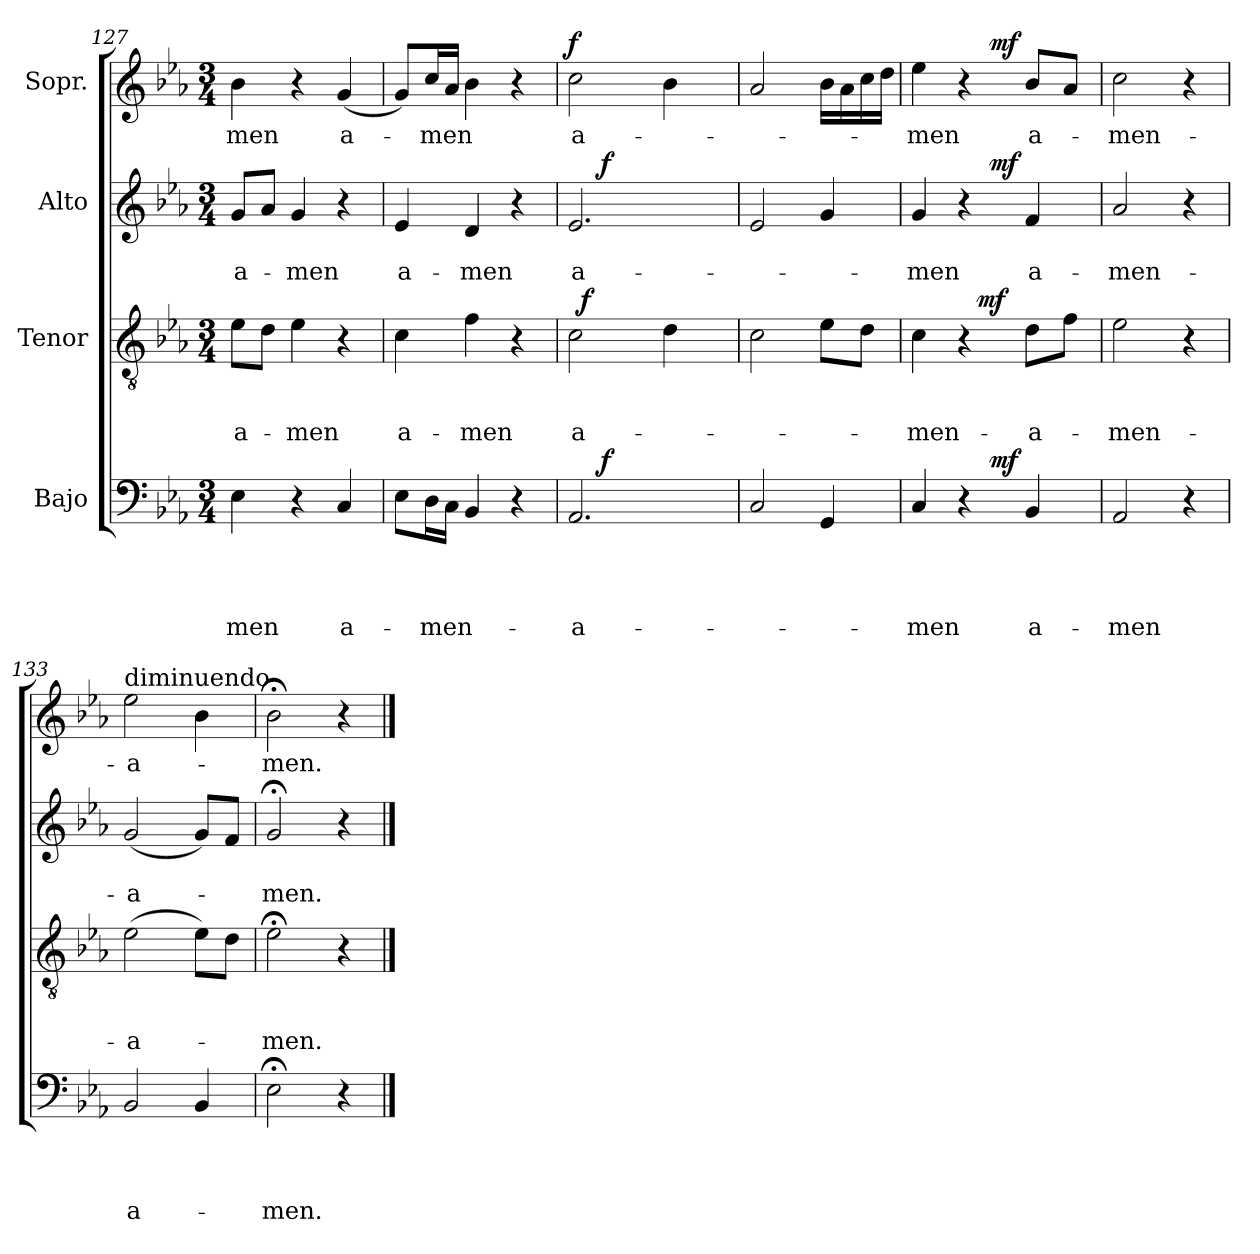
**kern	**text	**text	**text	**text	**dynam	**kern	**text	**text	**text	**dynam	**kern	**text	**text	**dynam	**kern	**text	**dynam
*part4	*part4	*part4	*part4	*part4	*part4	*part3	*part3	*part3	*part3	*part3	*part2	*part2	*part2	*part2	*part1	*part1	*part1
*staff4	*staff4	*staff4	*staff4	*staff4	*staff4	*staff3	*staff3	*staff3	*staff3	*staff3	*staff2	*staff2	*staff2	*staff2	*staff1	*staff1	*staff1
*I"Bajo	*	*	*	*	*	*I"Tenor	*	*	*	*	*I"Alto	*	*	*	*I"Sopr.	*	*
!!LO:LB:g=z
*clefF4	*	*	*	*	*	*clefGv2	*	*	*	*	*clefG2	*	*	*	*clefG2	*	*
*k[b-e-a-]	*	*	*	*	*	*k[b-e-a-]	*	*	*	*	*k[b-e-a-]	*	*	*	*k[b-e-a-]	*	*
*E-:	*	*	*	*	*	*E-:	*	*	*	*	*E-:	*	*	*	*E-:	*	*
*M3/4	*	*	*	*	*	*M3/4	*	*	*	*	*M3/4	*	*	*	*M3/4	*	*
=127	=127	=127	=127	=127	=127	=127	=127	=127	=127	=127	=127	=127	=127	=127	=127	=127	=127
!	!	!	!	!LO:LY:b	!	!	!	!	!LO:LY:b:rj	!	!	!	!LO:LY:b:rj	!	!	!LO:LY:b	!
4E-\	.	.	.	-men	.	8e-\L	.	.	a-	.	8g/L	.	a-	.	4b-\	-men	.
.	.	.	.	.	.	8d\J	.	.	.	.	8a-/J	.	.	.	.	.	.
!	!	!	!	!	!	!	!	!	!LO:LY:b	!	!	!	!LO:LY:b	!	!	!	!
4r	.	.	.	.	.	4e-\	.	.	-men	.	4g/	.	-men	.	4r	.	.
!	!	!	!	!LO:LY:b:rj	!	!	!	!	!	!	!	!	!	!	!	!LO:LY:b	!
4C/	.	.	.	a-	.	4r	.	.	.	.	4r	.	.	.	(<4g/	a-	.
=128	=128	=128	=128	=128	=128	=128	=128	=128	=128	=128	=128	=128	=128	=128	=128	=128	=128
!	!	!	!	!	!	!	!	!	!LO:LY:b:rj	!	!	!	!LO:LY:b:rj	!	!	!	!
8E-\L	.	.	.	.	.	4c\	.	.	a-	.	4e-/	.	a-	.	8g/L)	.	.
!	!	!	!	!LO:LY:b	!	!	!	!	!	!	!	!	!	!	!	!LO:LY:b	!
16D\L	.	.	.	-men-	.	.	.	.	.	.	.	.	.	.	16cc/L	-men	.
16C\JJ	.	.	.	.	.	.	.	.	.	.	.	.	.	.	16a-/JJ	.	.
!	!	!	!	!	!	!	!	!	!LO:LY:b	!	!	!	!LO:LY:b	!	!	!	!
4BB-/	.	.	.	.	.	4f\	.	.	-men	.	4d/	.	-men	.	4b-\	.	.
4r	.	.	.	.	.	4r	.	.	.	.	4r	.	.	.	4r	.	.
=129	=129	=129	=129	=129	=129	=129	=129	=129	=129	=129	=129	=129	=129	=129	=129	=129	=129
!	!	!	!	!LO:LY:b:rj	!	!	!	!	!LO:LY:b:rj	!	!	!	!LO:LY:b:rj	!	!	!LO:LY:b:rj	!LO:DY:a
*^	*	*	*	*	*	*^	*	*	*	*	*^	*	*	*	*	*	*
2.AA-/	16.ryy	.	.	.	-a-	.	2c\	32ryy	.	.	a-	.	2.e-/	16.ryy	.	a-	.	2cc\	a-	f
!	!	!	!	!	!	!	!	!	!	!	!	!LO:DY:a	!	!	!	!	!	!	!	!
.	.	.	.	.	.	.	.	2ryy	.	.	.	f	.	.	.	.	.	.	.	.
!	!	!	!	!	!	!LO:DY:b	!	!	!	!	!	!	!	!	!	!	!LO:DY:a	!	!	!
.	2ryy	.	.	.	.	f	.	.	.	.	.	.	.	2ryy	.	.	f	.	.	.
.	.	.	.	.	.	.	4d\	.	.	.	.	.	.	.	.	.	.	4b-\	.	.
.	.	.	.	.	.	.	.	8..ryy	.	.	.	.	.	.	.	.	.	.	.	.
.	8ryy	.	.	.	.	.	.	.	.	.	.	.	.	8ryy	.	.	.	.	.	.
.	32ryy	.	.	.	.	.	.	.	.	.	.	.	.	32ryy	.	.	.	.	.	.
*v	*v	*	*	*	*	*	*	*	*	*	*	*	*v	*v	*	*	*	*	*	*
*	*	*	*	*	*	*v	*v	*	*	*	*	*	*	*	*	*	*	*
=130	=130	=130	=130	=130	=130	=130	=130	=130	=130	=130	=130	=130	=130	=130	=130	=130	=130
2C/	.	.	.	.	.	2c\	.	.	.	.	2e-/	.	.	.	2a-/	.	.
4GG/	.	.	.	.	.	8e-\L	.	.	.	.	4g/	.	.	.	16b-\LL	.	.
.	.	.	.	.	.	.	.	.	.	.	.	.	.	.	16a-\	.	.
.	.	.	.	.	.	8d\J	.	.	.	.	.	.	.	.	16cc\	.	.
.	.	.	.	.	.	.	.	.	.	.	.	.	.	.	16dd\JJ	.	.
!!LO:LB:g=z
=131	=131	=131	=131	=131	=131	=131	=131	=131	=131	=131	=131	=131	=131	=131	=131	=131	=131
!	!	!	!	!LO:LY:b	!	!	!	!	!LO:LY:b	!	!	!	!LO:LY:b	!	!	!LO:LY:b	!
*^	*	*	*	*	*	*^	*	*	*	*	*^	*	*	*	*^	*	*
4C/	4ryy	.	.	.	-men	.	4c\	4ryy	.	.	-men-	.	4g/	4ryy	.	-men	.	4ee-\	4ryy	-men	.
4r	16.ryy	.	.	.	.	.	4r	16ryy	.	.	.	.	4r	16.ryy	.	.	.	4r	16.ryy	.	.
!	!	!	!	!	!	!	!	!	!	!	!	!LO:DY:b	!	!	!	!	!	!	!	!	!
.	.	.	.	.	.	.	.	4..ryy	.	.	.	mf	.	.	.	.	.	.	.	.	.
!	!	!	!	!	!	!LO:DY:b	!	!	!	!	!	!	!	!	!	!	!LO:DY:a	!	!	!	!LO:DY:a
.	4ryy	.	.	.	.	mf	.	.	.	.	.	.	.	4ryy	.	.	mf	.	4ryy	.	mf
!	!	!	!	!	!LO:LY:b:rj	!	!	!	!	!	!LO:LY:b:rj	!	!	!	!	!LO:LY:b:rj	!	!	!	!LO:LY:b:rj	!
4BB-/	.	.	.	.	a-	.	8d\L	.	.	.	-a-	.	4f/	.	.	a-	.	8b-/L	.	a-	.
.	8ryy	.	.	.	.	.	.	.	.	.	.	.	.	8ryy	.	.	.	.	8ryy	.	.
.	.	.	.	.	.	.	8f\J	.	.	.	.	.	.	.	.	.	.	8a-/J	.	.	.
.	32ryy	.	.	.	.	.	.	.	.	.	.	.	.	32ryy	.	.	.	.	32ryy	.	.
=132	=132	=132	=132	=132	=132	=132	=132	=132	=132	=132	=132	=132	=132	=132	=132	=132	=132	=132	=132	=132	=132
!	!	!	!	!	!LO:LY:b	!	!	!	!	!	!LO:LY:b	!	!	!	!	!LO:LY:b	!	!	!	!LO:LY:b	!
*v	*v	*	*	*	*	*	*	*	*	*	*	*	*v	*v	*	*	*	*v	*v	*	*
*	*	*	*	*	*	*v	*v	*	*	*	*	*	*	*	*	*	*	*
2AA-/	.	.	.	-men	.	2e-\	.	.	-men-	.	2a-/	.	-men-	.	2cc\	-men-	.
4r	.	.	.	.	.	4r	.	.	.	.	4r	.	.	.	4r	.	.
=133	=133	=133	=133	=133	=133	=133	=133	=133	=133	=133	=133	=133	=133	=133	=133	=133	=133
!	!	!	!	!	!	!	!	!	!	!	!	!	!	!	!LO:TX:a:t=diminuendo	!	!
!	!	!	!	!LO:LY:b:rj	!	!	!	!	!LO:LY:b	!	!	!	!LO:LY:b	!	!	!LO:LY:b:rj	!
2BB-/	.	.	.	a-	.	(<2e-\	.	.	-a-	.	(<2g/	.	-a-	.	2ee-\	-a-	.
4BB-/	.	.	.	.	.	8e-\L)	.	.	.	.	8g/L)	.	.	.	4b-\	.	.
.	.	.	.	.	.	8d\J	.	.	.	.	8f/J	.	.	.	.	.	.
=134	=134	=134	=134	=134	=134	=134	=134	=134	=134	=134	=134	=134	=134	=134	=134	=134	=134
!	!	!	!	!LO:LY:b	!	!	!	!	!LO:LY:b	!	!	!	!LO:LY:b	!	!	!LO:LY:b	!
2E-;<\	.	.	.	-men.	.	2e-;<\	.	.	-men.	.	2g;/	.	-men.	.	2b-;<\	-men.	.
4r	.	.	.	.	.	4r	.	.	.	.	4r	.	.	.	4r	.	.
==	==	==	==	==	==	==	==	==	==	==	==	==	==	==	==	==	==
*-	*-	*-	*-	*-	*-	*-	*-	*-	*-	*-	*-	*-	*-	*-	*-	*-	*-
